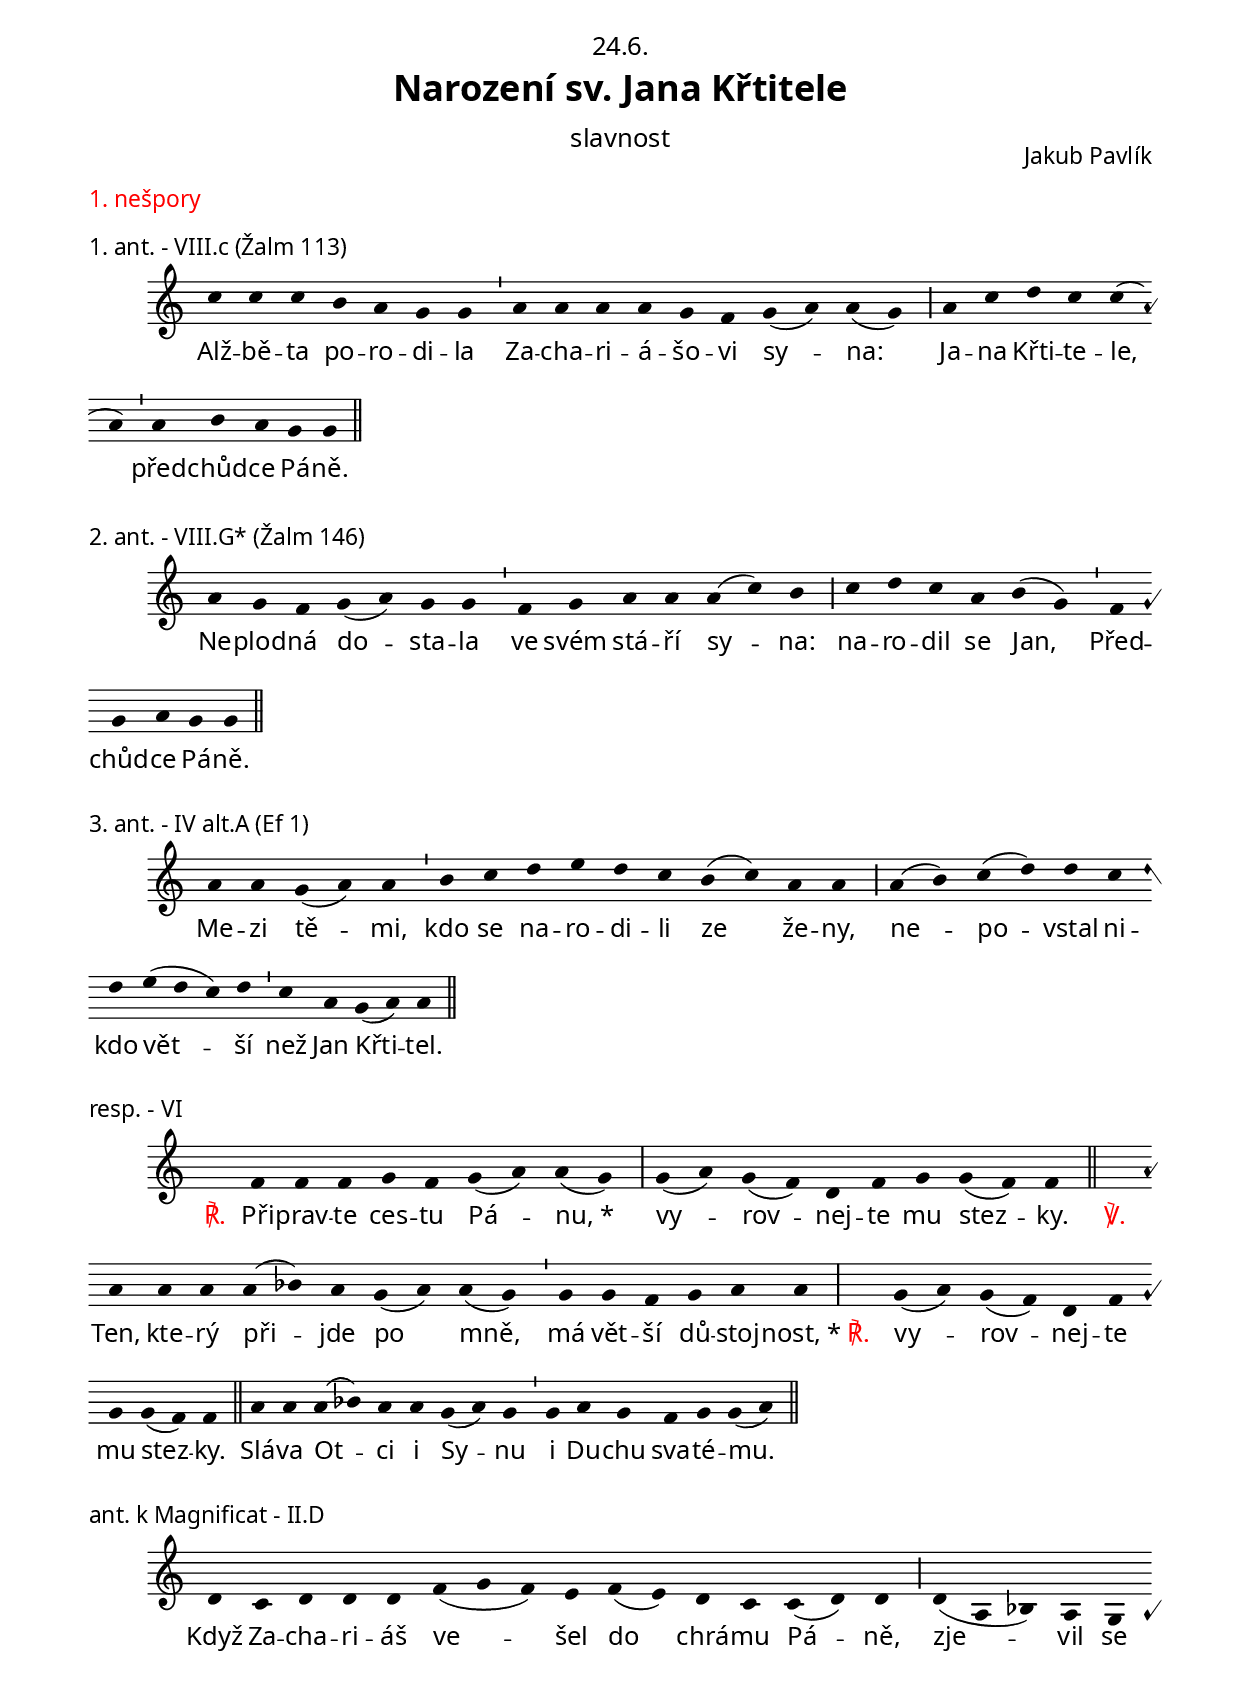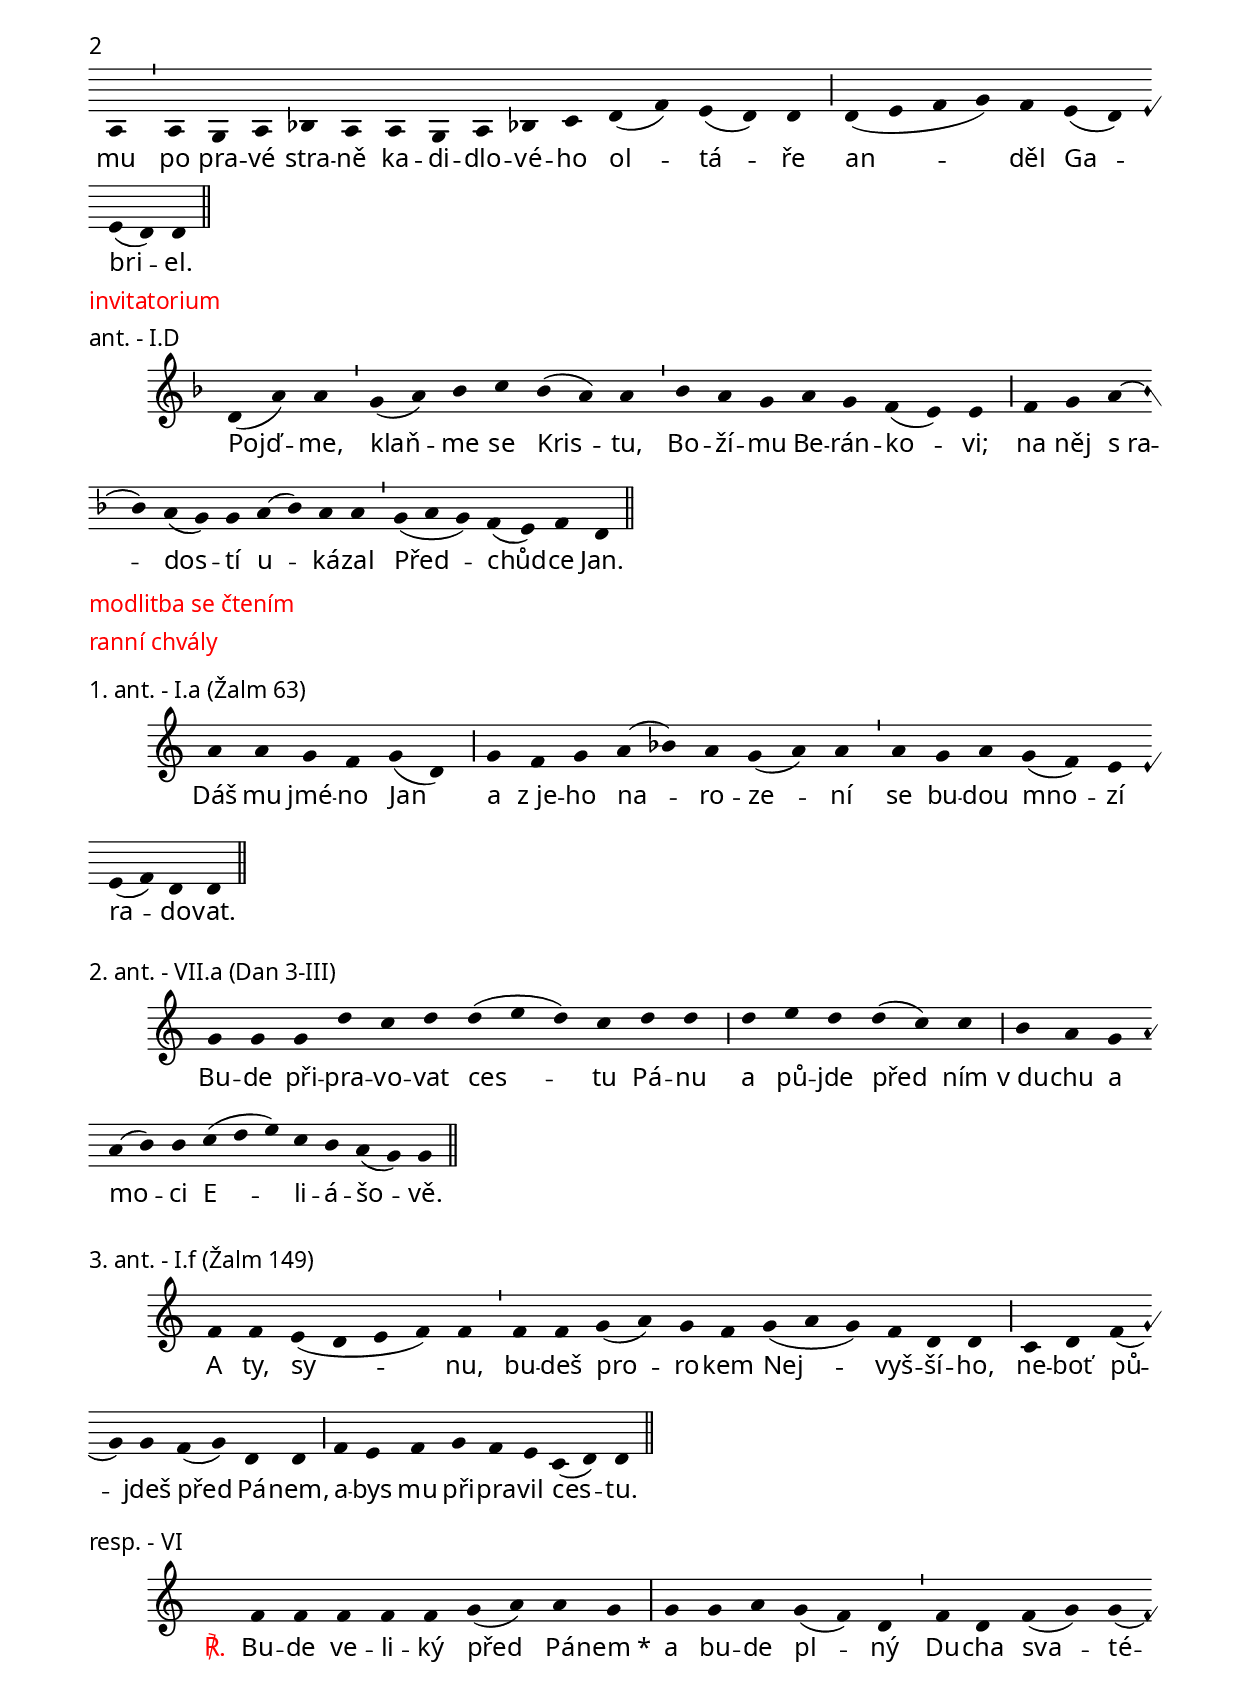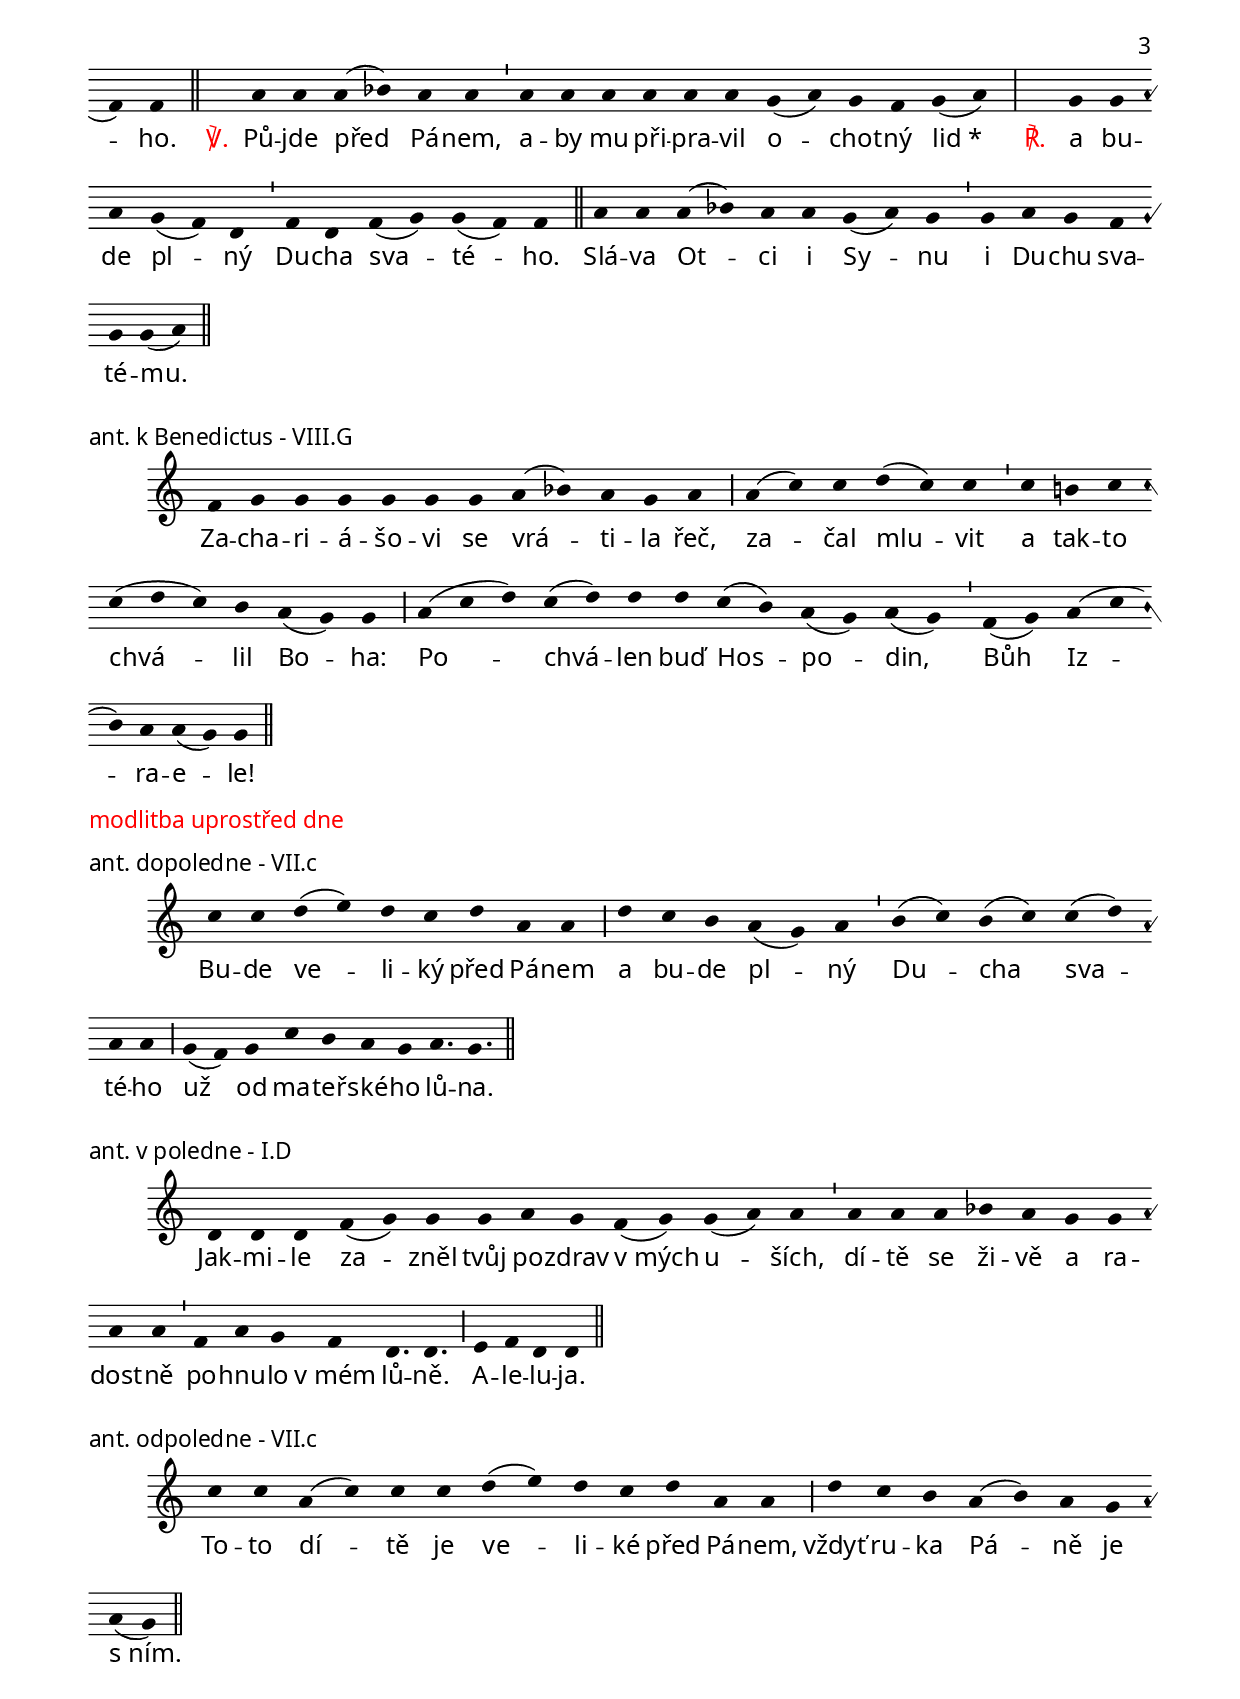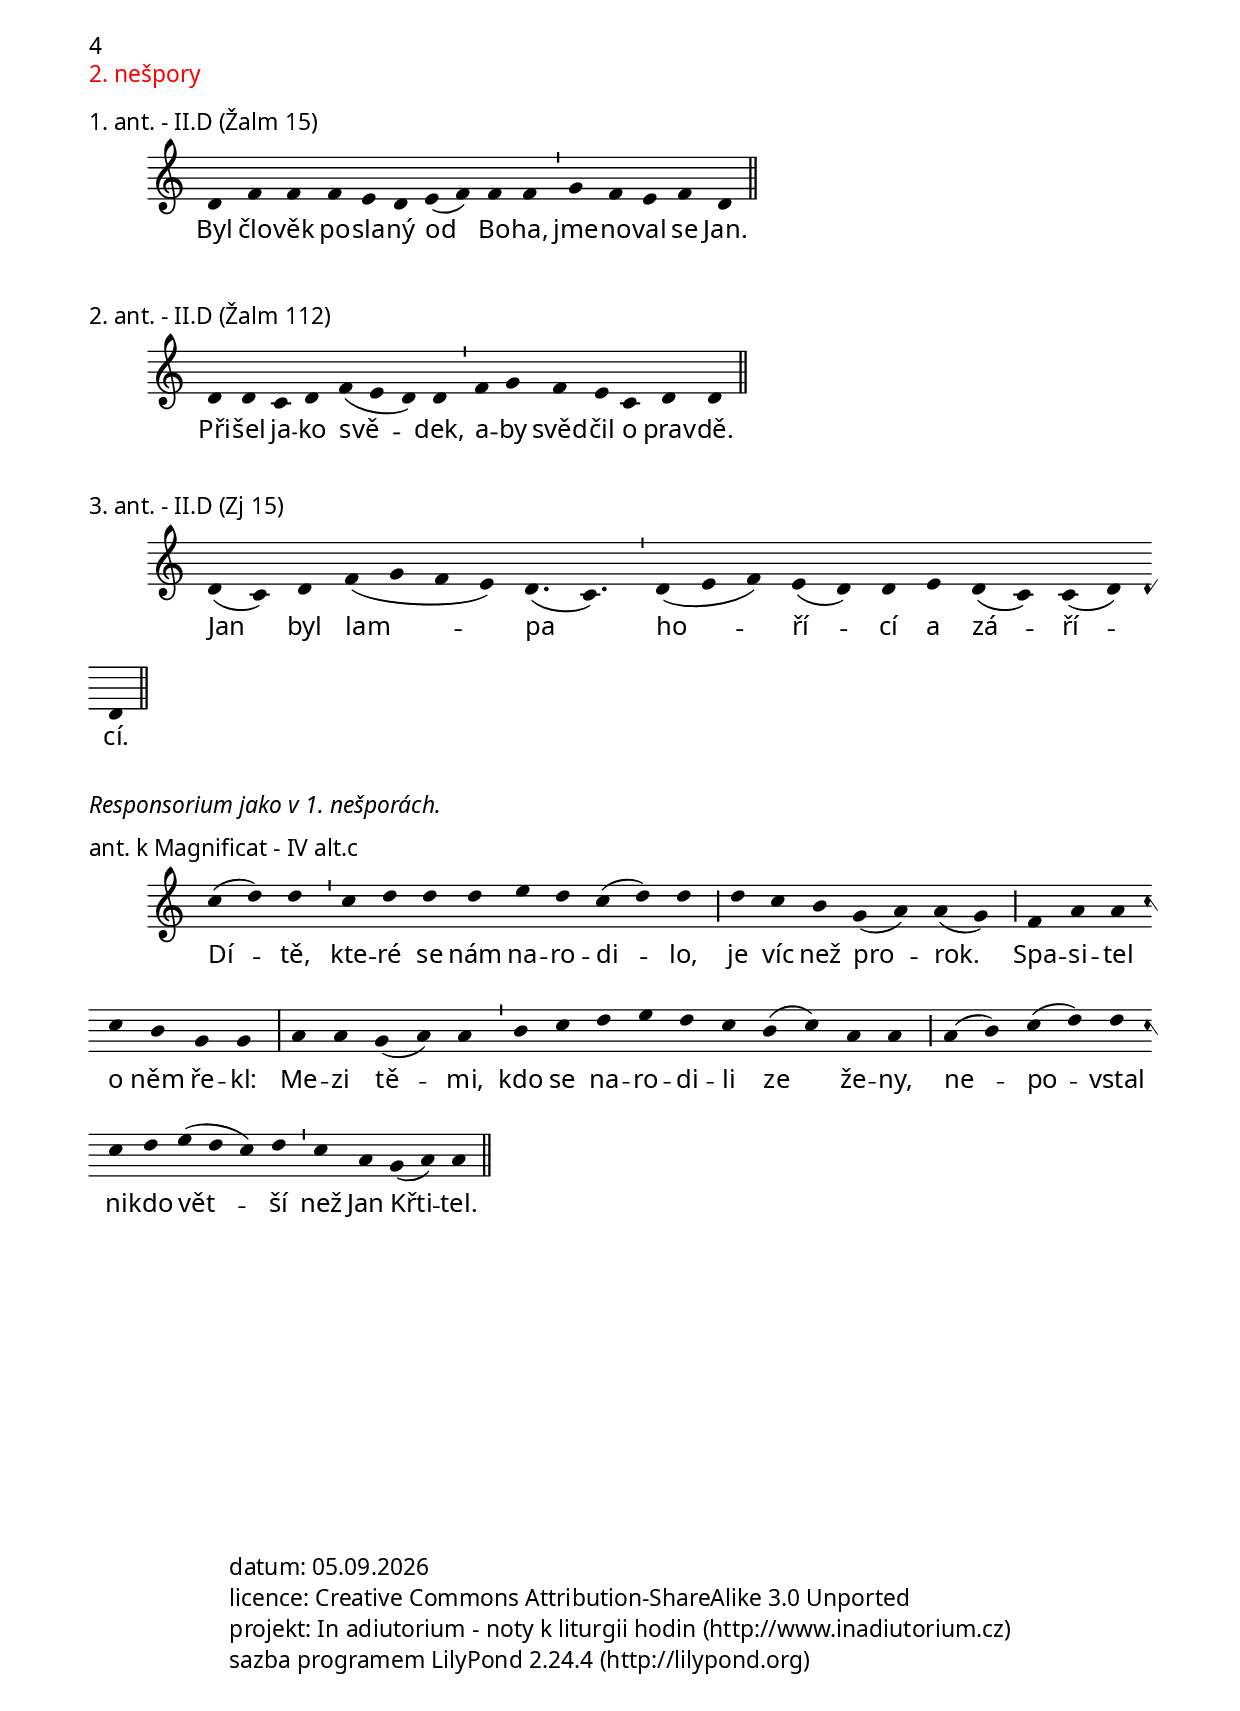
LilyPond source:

\version "2.15.37"

\include "../spolecne.ly"
\include "../dilyresponsorii.ly"

\header {
  title = \markup\titleSvatek
            "Narození sv. Jana Křtitele"
            slavnost
            24.6.
  composer = "Jakub Pavlík"
}



\markup {\nadpisHodinka {"1. nešpory"}}

\score {
  \relative c'' {
    \choralniRezim
    c4 c c b a g g \barMin
    a a a a g f g( a) a( g) \barMaior
    a c d c c( a) \barMin
    a b a g g \barFinalis
  }
  \addlyrics {
    Alž -- bě -- ta po -- ro -- di -- la
    Za -- cha -- ri -- á -- šo -- vi sy -- na:
    Ja -- na Křti -- te -- le,
    před -- chůd -- ce Pá -- ně.
  }
  \header {
    quid = "1. ant."
    modus = "VIII"
    differentia = "c"
    psalmus = "Žalm 113"
    id = "1ne-a1"
    piece = \markup {\sestavTitulek}
  }
}

\score {
  \relative c'' {
    \choralniRezim
    a4 g f g( a) g g \barMin
    f g a a a( c) b \barMaior
    c d c a b( g) \barMin
    f g a g g \barFinalis
  }
  \addlyrics {
    Ne -- plod -- ná do -- sta -- la
    ve svém stá -- ří sy -- na:
    na -- ro -- dil se Jan,
    Před -- chůd -- ce Pá -- ně.
  }
  \header {
    quid = "2. ant."
    modus = "VIII"
    differentia = "G*"
    psalmus = "Žalm 146"
    id = "1ne-a2"
    piece = \markup {\sestavTitulek}
  }
}

\score {
  \relative c'' {
    \choralniRezim
    a4 a g( a) a \barMin
    b c d e d c b( c) a a \barMaior
    a( b) c( d) d c d e( d c) d \barMin
    c a g( a) a \barFinalis
  }
  \addlyrics {
    Me -- zi tě -- mi,
    kdo se na -- ro -- di -- li ze že -- ny,
    ne -- po -- vstal ni -- kdo vět -- ší
    než Jan Křti -- tel.
  }
  \header {
    quid = "3. ant."
    modus = "IV alt"
    differentia = "A"
    psalmus = "Ef 1"
    id = "1ne-a3"
    piece = \markup {\sestavTitulek}
  }
}

\score {
  \relative c' {
    \choralniRezim

    % R
    \neviditelna f
    f4 f f g f g( a) a( g) \barMax
    g( a) g( f) d f g g( f) f \barFinalis
    % V
    \neviditelna a
    a4 a a a( bes) a g( a) a( g) \barMin g g f g a a \barMax
    % R
    \neviditelna a
    g( a) g( f) d f g g( f) f \barFinalis
    % Slava
    \respVIdoxologie \barFinalis
  }
  \addlyrics {
    \Response Při -- prav -- te ces -- tu Pá -- nu,_*
    vy -- rov -- nej -- te mu stez -- ky.
    \Verse Ten, kte -- rý při -- jde po mně, má vět -- ší dů -- stoj -- nost,_*
    \Response vy -- rov -- nej -- te mu stez -- ky.
    \textRespDoxologie
  }
  \header {
    quid = "resp."
    modus = "VI"
    id = "1ne-resp"
    piece = \markup {\sestavTitulekResp}
  }
}

\score {
  \relative c' {
    \choralniRezim
    d4 c d d d f( g f) e f( e) d c c( d) d \barMaior
    d( a bes) a g a \barMin
    a g a bes a a g a bes c d( f) e( d) d \barMaior
    d( e f g) f e( d) e( d) d \barFinalis
  }
  \addlyrics {
    Když Za -- cha -- ri -- áš ve -- šel do chrá -- mu Pá -- ně,
    zje -- vil se mu
    po pra -- vé stra -- ně ka -- di -- dlo -- vé -- ho ol -- tá -- ře
    an -- děl Ga -- bri -- el.
  }
  \header {
    quid = "ant. k Magnificat"
    modus = "II"
    differentia = "D"
    psalmus = ""
    id = "1ne-amag"
    piece = \markup {\sestavTitulekBezZalmu}
  }
}

\markup {\nadpisHodinka {"invitatorium"}}

\score {
  \relative c' {
    \choralniRezim
    \key f \major
    d4( a') a \barMin g( a) bes c bes( a) a \barMin
    bes a g a g f( e) e \barMaior
    f g a( bes) a( g) g a( bes) a a \barMin
    g( a g) f( e) f d \barFinalis
  }
  \addlyrics {
    Pojď -- me, klaň -- me se Kris -- tu,
    Bo -- ží -- mu Be -- rán -- ko -- vi;
    na něj s_ra -- dos -- tí u -- ká -- zal
    Před -- chůd -- ce Jan.
  }
  \header {
    quid = "ant."
    modus = "I"
    differentia = "D"
    psalmus = ""
    id = "invit"
    piece = \markup {\sestavTitulekBezZalmu}
  }
}

\markup {\nadpisHodinka {"modlitba se čtením"}}

\score {
  \relative c' {
    \choralniRezim

  }
  \addlyrics {
    Hos -- po -- din mě po -- vo -- lal
    od mat -- či -- na lů -- na,
    již v_ma -- teř -- ském ži -- vo -- tě mě na -- zval jmé -- nem.
  }
  \header {
    quid = "1. ant."
    modus = ""
    differentia = ""
    psalmus = "Žalm 21"
    id = "mc-a1"
    piece = \markup {\sestavTitulek}
  }
}

\score {
  \relative c' {
    \choralniRezim

  }
  \addlyrics {
    Z_mých úst u -- dě -- lal na -- brou -- še -- ný meč,
    ve stí -- nu své ru -- ky mě u -- kryl.
  }
  \header {
    quid = "2. ant."
    modus = ""
    differentia = ""
    psalmus = "Žalm 92-I"
    id = "mc-a2"
    piece = \markup {\sestavTitulek}
  }
}

\score {
  \relative c' {
    \choralniRezim

  }
  \addlyrics {
    To je svě -- dec -- tví, kte -- ré vy -- dal Jan:
    Po mně při -- jde ten,
    kte -- rý byl dřív než já.
  }
  \header {
    quid = "3. ant."
    modus = ""
    differentia = ""
    psalmus = "Žalm 92-II"
    id = "mc-a3"
    piece = \markup {\sestavTitulek}
  }
}

\score {
  \relative c' {
    \choralniRezim

  }
  \addlyrics {
    Krá -- lo -- vé i kní -- ža -- ta tě u -- vi -- dí
    a bu -- dou se kla -- nět před Hos -- po -- di -- nem,
    tvým Bo -- hem, kte -- rý tě vy -- vo -- lil.
  }
  \header {
    quid = "ant. ke kantikům vigilie"
    modus = ""
    differentia = ""
    psalmus = ""
    id = "mc-avig"
    piece = \markup {\sestavTitulekBezZalmu}
  }
}

\markup {\nadpisHodinka {"ranní chvály"}}

\score {
  \relative c'' {
    \choralniRezim
    a4 a g f g( d) \barMaior
    g f g a( bes) a g( a) a \barMin
    a g a g( f) e e( f) d d \barFinalis
  }
  \addlyrics {
    Dáš mu jmé -- no Jan
    a z_je -- ho na -- ro -- ze -- ní
    se bu -- dou mno -- zí ra -- do -- vat.
  }
  \header {
    quid = "1. ant."
    modus = "I"
    differentia = "a"
    psalmus = "Žalm 63"
    id = "rch-a1"
    piece = \markup {\sestavTitulek}
  }
}

\score {
  \relative c'' {
    \choralniRezim
    g4 g g d' c d d( e d) c d d \barMaior
    d e d d( c) c \barMaior
    b a g a( b) b c( d e) c b a( g) g \barFinalis
  }
  \addlyrics {
    Bu -- de při -- pra -- vo -- vat ces -- tu Pá -- nu
    a pů -- jde před ním
    v_du -- chu a mo -- ci E -- li -- á -- šo -- vě.
  }
  \header {
    quid = "2. ant."
    modus = "VII"
    differentia = "a"
    psalmus = "Dan 3-III"
    id = "rch-a2"
    piece = \markup {\sestavTitulek}
  }
}

\score {
  \relative c' {
    \choralniRezim
    f4 f e( d e f) f \barMin
    f f g( a) g f g( a g) f d d \barMaior
    c d f( g) g f( g) d d \barMaior
    f e f g f e c( d) d \barFinalis
  }
  \addlyrics {
    A ty, sy -- nu,
    bu -- deš pro -- ro -- kem Nej -- vyš -- ší -- ho,
    ne -- boť pů -- jdeš před Pá -- nem,
    a -- bys mu při -- pra -- vil ces -- tu.
  }
  \header {
    quid = "3. ant."
    modus = "I"
    differentia = "f"
    psalmus = "Žalm 149"
    id = "rch-a3"
    piece = \markup {\sestavTitulek}
  }
}

\score {
  \relative c' {
    \choralniRezim

    % R
    \neviditelna f
    f4 f f f f g( a) a g \barMax
    g g a g( f) d \barMin f d f( g) g( f) f \barFinalis
    % V
    \neviditelna a
    a4 a a( bes) a a \barMin a a a a a a g( a) g f g( a) \barMax
    % R
    \neviditelna a
    g g a g( f) d \barMin f d f( g) g( f) f \barFinalis
    % Slava
    \respVIdoxologie \barFinalis
  }
  \addlyrics {
    \Response Bu -- de ve -- li -- ký před Pá -- nem_*
    a bu -- de pl -- ný Du -- cha sva -- té -- ho.
    \Verse Pů -- jde před Pá -- nem,
    a -- by mu při -- pra -- vil o -- chot -- ný lid_*
    \Response a bu -- de pl -- ný Du -- cha sva -- té -- ho.
    \textRespDoxologie
  }
  \header {
    quid = "resp."
    modus = "VI"
    id = "rch-resp"
    piece = \markup {\sestavTitulekResp}
  }
}

\score {
  \relative c' {
    \choralniRezim
    f4 g g g g g g a( bes) a g a \barMaior
    a( c) c d( c) c \barMin c b! c c( d c) b a( g) g \barMaior
    a( c d) c( d) d d c( b) a( g) a( g) \barMin
    f( g) a( c b) a a( g) g \barFinalis
  }
  \addlyrics {
    Za -- cha -- ri -- á -- šo -- vi se vrá -- ti -- la řeč,
    % a on
    za -- čal mlu -- vit a tak -- to chvá -- lil Bo -- ha:
    Po -- chvá -- len buď Hos -- po -- din,
    Bůh Iz -- ra -- e -- le!
  }
  \header {
    quid = "ant. k Benedictus"
    modus = "VIII"
    differentia = "G"
    psalmus = ""
    id = "rch-aben"
    piece = \markup {\sestavTitulekBezZalmu}
  }
}

\markup {\nadpisHodinka {"modlitba uprostřed dne"}}

\score {
  \relative c'' {
    \choralniRezim
    c4 c d( e) d c d a a \barMaior
    d c b a( g) a \barMin b( c) b( c) c( d) a a \barMaior
    g( f) g c b a g a4. g \barFinalis
  }
  \addlyrics {
    Bu -- de ve -- li -- ký před Pá -- nem
    a bu -- de pl -- ný Du -- cha sva -- té -- ho
    už od ma -- teř -- ské -- ho lů -- na.
  }
  \header {
    quid = "ant. dopoledne"
    modus = "VII"
    differentia = "c"
    psalmus = ""
    id = "tercie"
    piece = \markup {\sestavTitulekBezZalmu}
  }
}

\score {
  \relative c' {
    \choralniRezim
    d4 d d f( g) g g a g f( g) g( a) a \barMin
    a a a bes a g g a a \barMin
    f a g f d4. d \barMaior

    e4 f d d \barFinalis
  }
  \addlyrics {
    Jak -- mi -- le za -- zněl tvůj po -- zdrav v_mých u -- ších,
    dí -- tě se ži -- vě a ra -- dost -- ně
    po -- hnu -- lo v_mém lů -- ně.

    A -- le -- lu -- ja.
  }
  \header {
    quid = "ant. v poledne"
    modus = "I"
    differentia = "D"
    psalmus = ""
    fons = "Navštívení P.M., 2. nešp., 2. ant. >> advent, předvánoční týden, 22.12., k Benedictus;"
    fial = "sanktoral/0531navstivenipm.ly#ne-a2"
    id = "sexta"
    piece = \markup {\sestavTitulekBezZalmu}
  }
}

\score {
  \relative c'' {
    \choralniRezim
    c4 c a( c) c c d( e) d c d a a \barMaior
    d c b a( b) a g a( g) \barFinalis
  }
  \addlyrics {
    To -- to dí -- tě je ve -- li -- ké před Pá -- nem,
    vždyť ru -- ka Pá -- ně je s_ním.
  }
  \header {
    quid = "ant. odpoledne"
    modus = "VII"
    differentia = "c"
    psalmus = ""
    id = "nona"
    piece = \markup {\sestavTitulekBezZalmu}
  }
}

\markup {\nadpisHodinka {"2. nešpory"}}

\score {
  \relative c' {
    \choralniRezim
    d4 f f f e d e( f) f f \barMin
    g f e f d \barFinalis
  }
  \addlyrics {
    Byl člo -- věk po -- sla -- ný od Bo -- ha,
    jme -- no -- val se Jan.
  }
  \header {
    quid = "1. ant."
    modus = "II"
    differentia = "D"
    psalmus = "Žalm 15"
    id = "2ne-a1"
    fons = "3. ne adventní, cyklus B, 1. nešp., k Magnificat; jen první půlka"
    fial = "antifony/advent_nedeleB.ly#iiimag1?cast&upraveno"
    piece = \markup {\sestavTitulek}
  }
}

\score {
  \relative c' {
    \choralniRezim
    d4 d c d f( e d) d \barMin
    f g f e c d d \barFinalis
  }
  \addlyrics {
    Při -- šel ja -- ko svě -- dek,
    a -- by svěd -- čil o prav -- dě.
  }
  \header {
    quid = "2. ant."
    modus = "II"
    differentia = "D"
    psalmus = "Žalm 112"
    id = "2ne-a2"
    piece = \markup {\sestavTitulek}
  }
}

\score {
  \relative c' {
    \choralniRezim
    d4( c) d f( g f e) d4.( c) \barMin d4( e f) e( d) d e d( c) c( d) d \barFinalis
  }
  \addlyrics {
    Jan byl lam -- pa ho -- ří -- cí a zá -- ří -- cí.
  }
  \header {
    quid = "3. ant."
    modus = "II"
    differentia = "D"
    psalmus = "Zj 15"
    id = "2ne-a3"
    piece = \markup {\sestavTitulek}
  }
}

\markup\italic{Responsorium jako v 1. nešporách.}

\score {
  \relative c'' {
    \choralniRezim
    c( d) d \barMin c d d d e d c( d) d \barMaior
    d c b g( a) a( g) \barMaior

    f a a c b g g \barMax

    a a g( a) a \barMin
    b c d e d c b( c) a a \barMaior
    a( b) c( d) d c d e( d c) d \barMin
    c a g( a) a \barFinalis
  }
  \addlyrics {
    Dí -- tě, kte -- ré se nám na -- ro -- di -- lo,
    je víc než pro -- rok.

    Spa -- si -- tel o něm ře -- kl:

    Me -- zi tě -- mi,
    kdo se na -- ro -- di -- li ze že -- ny,
    ne -- po -- vstal ni -- kdo vět -- ší
    než Jan Křti -- tel.
  }
  \header {
    quid = "ant. k Magnificat"
    modus = "IV alt"
    differentia = "c"
    psalmus = ""
    id = "2ne-amag"
    fons = "2. část viz 1. nešp, 3. ant."
    fial = "sanktoral/0624narozenikrtitele.ly#1ne-a3?cast"
    piece = \markup {\sestavTitulekBezZalmu}
  }
}